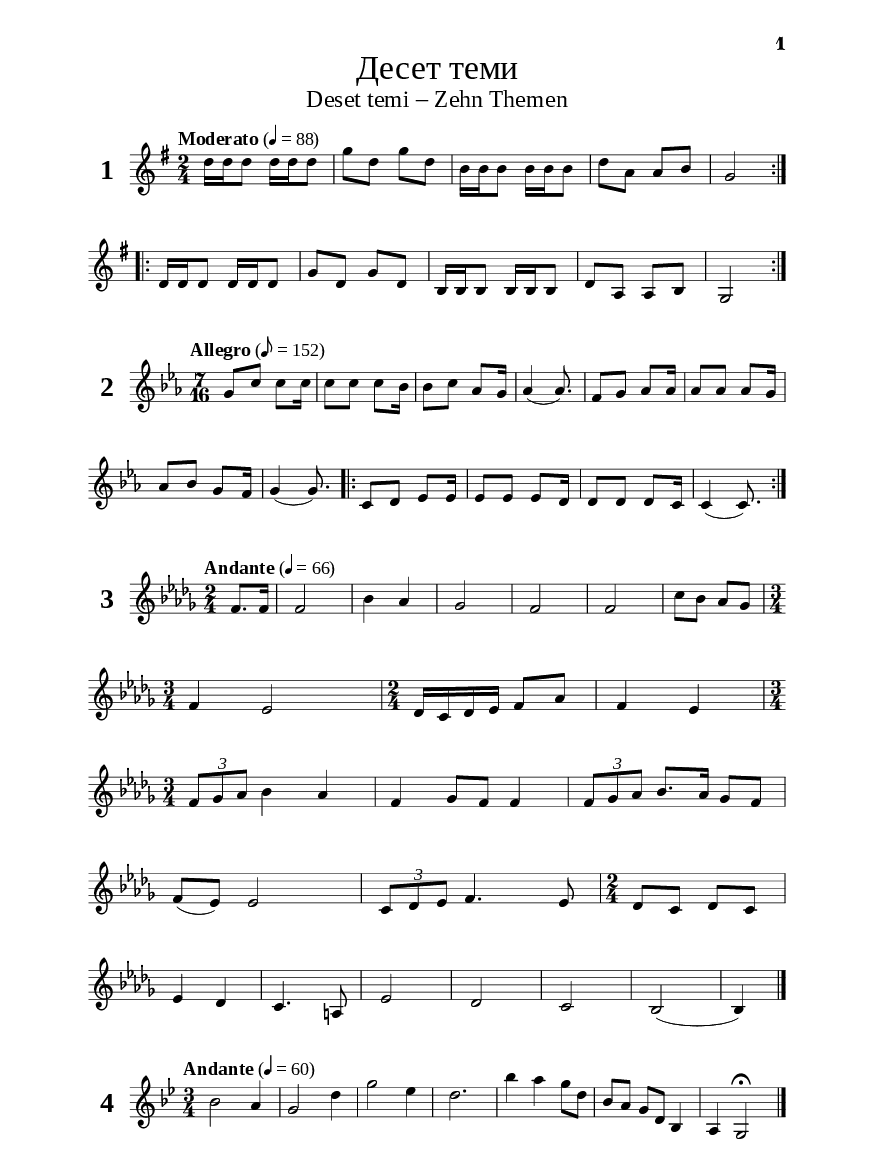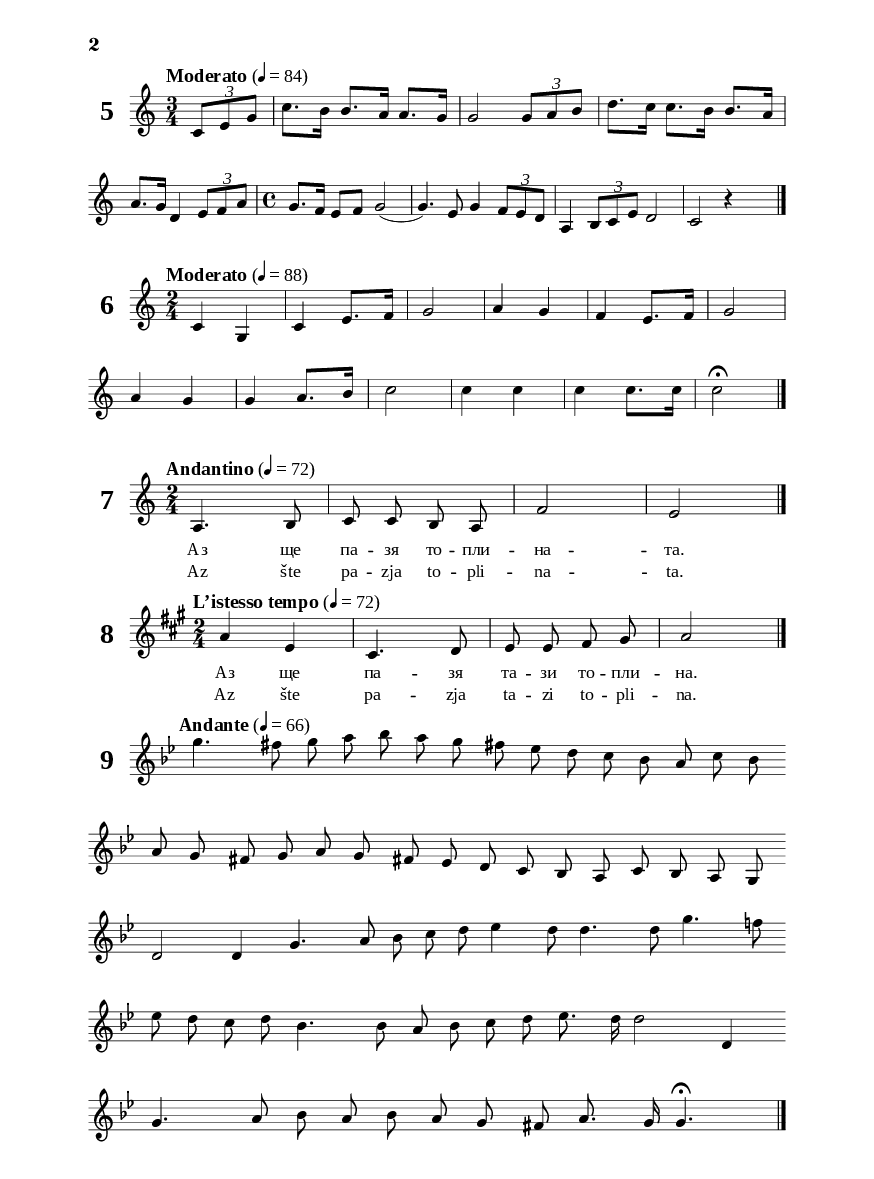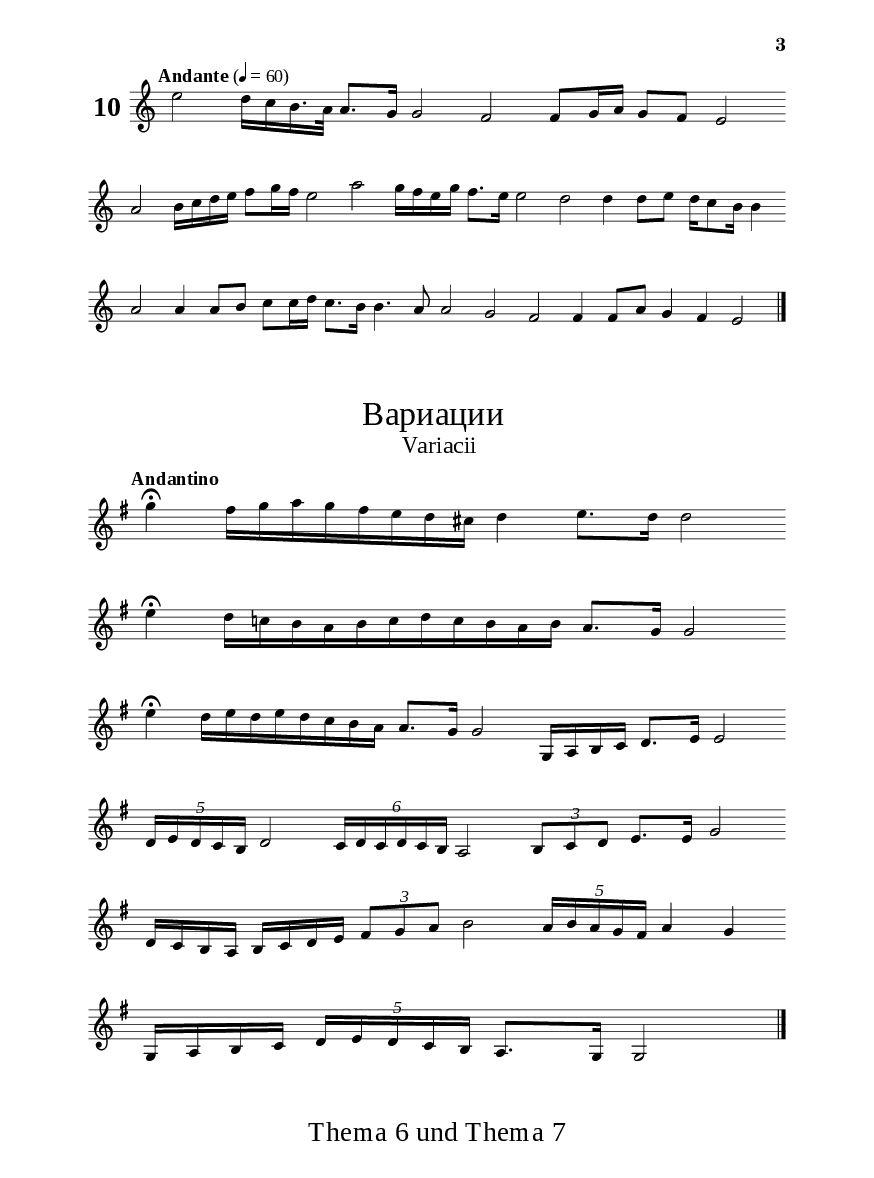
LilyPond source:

\version "2.24.4"

% include paper part and global functions
\include "include/globals.ily"
\bookpart {
  \label #'ref182
  \tocItem \markup "Десет теми – Deset temi"
\paper {
  print-all-headers = ##t
  print-page-number = ##t
  print-first-page-number = ##t


  % put page numbers on the top and change the font style.
  oddHeaderMarkup = \markup
  \fill-line {
    ""
    \unless \on-first-page-of-part \fromproperty #'header:instrument
    \if \should-print-page-number \abs-fontsize #7 { \number \fromproperty #'page:page-number-string }
  }
  %% evenHeaderMarkup would inherit the value of
  %% oddHeaderMarkup if it were not defined here
  evenHeaderMarkup = \markup
  \fill-line {
    \if \should-print-page-number \abs-fontsize #7 { \number \fromproperty #'page:page-number-string }
    \unless \on-first-page-of-part \fromproperty #'header:instrument
    ""
  }

  oddFooterMarkup = \markup ""

  evenFooterMarkup = ""
  left-margin = 1.5\cm
  right-margin = 1.5\cm
  top-margin = 1\cm
  bottom-margin = 1.2\cm
  ragged-bottom = ##t % do not spread the staves to fill the whole vertical space
  top-markup-spacing.basic-distance = 0\mm % margin between page number and system for the first page
  top-system-spacing.basic-distance = 10\mm % margin between page number and system for the other pages

  % change distance between staves
  system-system-spacing =
  #'((basic-distance . 15.5)
     (minimum-distance . 6)
     (padding . 1)
     (stretchability . 12))
}

\header {
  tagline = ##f
}


  \score {
    %1
    \version "2.24.4"
\layout {
  indent = 0.7\cm % first line indentation
  ragged-last = ##f % do spread last line to fill the whole space
  \override Staff.BarLine.thick-thickness = #4 %make the end and repeat bars thiner
  \override Score.VoltaBracket.font-size = #-2.3 % make the repeat number fontsize smaller
  
  \context {
    \Score
    \omit BarNumber %remove bar numbers
    \override MetronomeMark.font-size = #1.5 % increase the tempo fontsize
  } % context

  \context {
    % change staff size
    \Staff
    \override StaffSymbol.thickness = #0.5
    \override BarLine.hair-thickness = #1
    \override TupletNumber.font-size = #0.3 % increase the triol number
  }

  \context {
    % adjust space between staff and lyrics and between the two lyric lines
    \Lyrics
    \override LyricHyphen.minimum-length = #0.5 %force a hyphen
    \override LyricHyphen.minimum-distance = #1 %force a hyphen
    \override StanzaNumber.font-series = #'normal % make stanza number font normal
    \override VerticalAxisGroup.nonstaff-relatedstaff-spacing = #'(
                                                                    (basic-distance . 4.5)
                                                                    (padding . 1.5)
                                                                    )
    \override VerticalAxisGroup.nonstaff-nonstaff-spacing = #'((minimum-distance . 3))
  }
} % layout


    \new Voice \absolute {
      \clef treble
      \key g \major
      \time 2/4
      \tempoFunc "Moderato" 4 "88"
      \autoBeamOff
      \set Staff.instrumentName = \markup \bold \fontsize #+5 {"1"}


      d''16 [  d''16  d''8 ]  d''16
      [  d''16  d''8 ] | % 2
      g''8 [  d''8 ]  g''8 [  d''8
      ] | % 3
      b'16 [  b'16  b'8 ]  b'16 [
      b'16  b'8 ] | % 4
      d''8 [  a'8 ]  a'8 [  b'8 ] | % 5
      g'2
      \bar ":|.|:"
      \break

      | % 6
      d'16 [  d'16  d'8 ]  d'16 [
      d'16  d'8 ] | % 7
      g'8 [  d'8 ]  g'8 [  d'8 ] | % 8
      b16 [  b16  b8 ]  b16 [  b16
      b8 ] | % 9
      d'8 [  a8 ]  a8 [  b8 ] |
      g2
      \bar ":|."
      | % 11
    }

    %    \addlyrics {}

    \header {
      title = \titleFunc "Десет теми" "Deset temi – Zehn Themen"
    }

    \midi{}

  } % score



  \score {
    %2
    \version "2.24.4"
\layout {
  indent = 0.7\cm % first line indentation
  ragged-last = ##f % do spread last line to fill the whole space
  \override Staff.BarLine.thick-thickness = #4 %make the end and repeat bars thiner
  \override Score.VoltaBracket.font-size = #-2.3 % make the repeat number fontsize smaller
  
  \context {
    \Score
    \omit BarNumber %remove bar numbers
    \override MetronomeMark.font-size = #1.5 % increase the tempo fontsize
  } % context

  \context {
    % change staff size
    \Staff
    \override StaffSymbol.thickness = #0.5
    \override BarLine.hair-thickness = #1
    \override TupletNumber.font-size = #0.3 % increase the triol number
  }

  \context {
    % adjust space between staff and lyrics and between the two lyric lines
    \Lyrics
    \override LyricHyphen.minimum-length = #0.5 %force a hyphen
    \override LyricHyphen.minimum-distance = #1 %force a hyphen
    \override StanzaNumber.font-series = #'normal % make stanza number font normal
    \override VerticalAxisGroup.nonstaff-relatedstaff-spacing = #'(
                                                                    (basic-distance . 4.5)
                                                                    (padding . 1.5)
                                                                    )
    \override VerticalAxisGroup.nonstaff-nonstaff-spacing = #'((minimum-distance . 3))
  }
} % layout


    \new Voice \absolute {
      \clef treble
      \key c \minor
      \time 7/16

      \tempoFunc "Allegro" 8 "152"
      \autoBeamOff
      \set Staff.instrumentName = \markup \bold \fontsize #+5 {"2"}

      g'8 [  c''8 ]  c''8 [  c''16 ] | % 12
      c''8 [  c''8 ]  c''8 [  bes'16
      ] | % 13
      bes'8 [  c''8 ]  as'8 [  g'16 ] | % 14
      as'4 (  as'8. ) | % 15
      f'8 [  g'8 ]  as'8 [  as'16 ] | % 16
      as'8 [  as'8 ]  as'8 [  g'16 ] \break | % 17
      as'8 [  bes'8 ]  g'8 [  f'16 ] | % 18
      g'4 (  g'8. ) \bar ".|:"
      | % 19
      c'8 [  d'8 ]  es'8 [  es'16 ] |

      es'8 [  es'8 ]  es'8 [  d'16 ] | % 21
      d'8 [  d'8 ]  d'8 [  c'16 ] | % 22
      c'4 (  c'8. ) |
      \bar ":|."
    }

    %    \addlyrics {}

    \midi{}

  } % score




  \score {
    %3
    \version "2.24.4"
\layout {
  indent = 0.7\cm % first line indentation
  ragged-last = ##f % do spread last line to fill the whole space
  \override Staff.BarLine.thick-thickness = #4 %make the end and repeat bars thiner
  \override Score.VoltaBracket.font-size = #-2.3 % make the repeat number fontsize smaller
  
  \context {
    \Score
    \omit BarNumber %remove bar numbers
    \override MetronomeMark.font-size = #1.5 % increase the tempo fontsize
  } % context

  \context {
    % change staff size
    \Staff
    \override StaffSymbol.thickness = #0.5
    \override BarLine.hair-thickness = #1
    \override TupletNumber.font-size = #0.3 % increase the triol number
  }

  \context {
    % adjust space between staff and lyrics and between the two lyric lines
    \Lyrics
    \override LyricHyphen.minimum-length = #0.5 %force a hyphen
    \override LyricHyphen.minimum-distance = #1 %force a hyphen
    \override StanzaNumber.font-series = #'normal % make stanza number font normal
    \override VerticalAxisGroup.nonstaff-relatedstaff-spacing = #'(
                                                                    (basic-distance . 4.5)
                                                                    (padding . 1.5)
                                                                    )
    \override VerticalAxisGroup.nonstaff-nonstaff-spacing = #'((minimum-distance . 3))
  }
} % layout


    \new Voice \absolute {
      \clef treble
      \key bes \minor
      \time 2/4
      \tempoFunc "Andante" 4 "66"
      \partial 4
      \set Staff.instrumentName = \markup \bold \fontsize #+5 {"3"}

      f'8. f'16 | % 2
      f'2 | % 3
      bes'4  as'4 | % 4
      ges'2 | % 5
      f'2 | % 6
      f'2  | % 7
      c''8  bes'8  as'8  ges'8 \break  | % 8
      \time 3/4  | % 8
      f'4  es'2 | % 9
      \time 2/4  | % 9

      des'16
      c'16 des'16  es'16
      f'8  as'8 |
      f'4 es'4 \break | % 11
      \time 3/4  | % 11
      \times 2/3  {
        f'8 ges'8
        as'8
      }
      bes'4  as'4 | % 12
      f'4  ges'8  [  f'8  ]  f'4 | % 13
      \times 2/3  {
        f'8  ges'8
        as'8
      }
      bes'8.  as'16  ges'8  f'8 \break | % 14
      f'8 ( [  es'8 ) ]  es'2
      | % 15

      \times 2/3  {
        c'8  des'8  es'8
      }
      f'4.  es'8 | % 16
      \time 2/4  | % 16
      des'8  c'8
      des'8  c'8 \break | % 17
      es'4  des'4 | % 18
      c'4.  a8 | % 19
      es'2 |
      des'2 | % 21
      c'2 | % 22
      bes2 ( | bes4 )\bar "|."
    }

    %    \addlyrics {}

    \midi{}

  } % score




  \score {
    %3
    \version "2.24.4"
\layout {
  indent = 0.7\cm % first line indentation
  ragged-last = ##f % do spread last line to fill the whole space
  \override Staff.BarLine.thick-thickness = #4 %make the end and repeat bars thiner
  \override Score.VoltaBracket.font-size = #-2.3 % make the repeat number fontsize smaller
  
  \context {
    \Score
    \omit BarNumber %remove bar numbers
    \override MetronomeMark.font-size = #1.5 % increase the tempo fontsize
  } % context

  \context {
    % change staff size
    \Staff
    \override StaffSymbol.thickness = #0.5
    \override BarLine.hair-thickness = #1
    \override TupletNumber.font-size = #0.3 % increase the triol number
  }

  \context {
    % adjust space between staff and lyrics and between the two lyric lines
    \Lyrics
    \override LyricHyphen.minimum-length = #0.5 %force a hyphen
    \override LyricHyphen.minimum-distance = #1 %force a hyphen
    \override StanzaNumber.font-series = #'normal % make stanza number font normal
    \override VerticalAxisGroup.nonstaff-relatedstaff-spacing = #'(
                                                                    (basic-distance . 4.5)
                                                                    (padding . 1.5)
                                                                    )
    \override VerticalAxisGroup.nonstaff-nonstaff-spacing = #'((minimum-distance . 3))
  }
} % layout


    \new Voice \absolute {
      \clef treble
      \key g \minor
      \time 3/4
      \tempoFunc "Andante" 4 "60"
      \autoBeamOff
      \set Staff.instrumentName = \markup \bold \fontsize #+5 {"4"}

      bes'2  a'4 | % 24
      g'2  d''4 | % 25
      g''2  es''4 | % 26
      d''2. | % 27
      bes''4  a''4  g''8 [  d''8 ] | % 28
      bes'8 [  a'8 ]  g'8 [  d'8 ]
      bes4 | % 29
      a4  g2 ^\fermata \bar "|."
      |
    }

    \midi{}

  } % score



  \score {
    %4
    \version "2.24.4"
\layout {
  indent = 0.7\cm % first line indentation
  ragged-last = ##f % do spread last line to fill the whole space
  \override Staff.BarLine.thick-thickness = #4 %make the end and repeat bars thiner
  \override Score.VoltaBracket.font-size = #-2.3 % make the repeat number fontsize smaller
  
  \context {
    \Score
    \omit BarNumber %remove bar numbers
    \override MetronomeMark.font-size = #1.5 % increase the tempo fontsize
  } % context

  \context {
    % change staff size
    \Staff
    \override StaffSymbol.thickness = #0.5
    \override BarLine.hair-thickness = #1
    \override TupletNumber.font-size = #0.3 % increase the triol number
  }

  \context {
    % adjust space between staff and lyrics and between the two lyric lines
    \Lyrics
    \override LyricHyphen.minimum-length = #0.5 %force a hyphen
    \override LyricHyphen.minimum-distance = #1 %force a hyphen
    \override StanzaNumber.font-series = #'normal % make stanza number font normal
    \override VerticalAxisGroup.nonstaff-relatedstaff-spacing = #'(
                                                                    (basic-distance . 4.5)
                                                                    (padding . 1.5)
                                                                    )
    \override VerticalAxisGroup.nonstaff-nonstaff-spacing = #'((minimum-distance . 3))
  }
} % layout


    \new Voice \absolute {
      \set Staff.instrumentName = \markup \bold \fontsize #+5 {"5"}
      \key c \major
      \time 3/4
      \tempoFunc "Moderato" 4 "84"
      \once \omit TupletBracket
      \partial 4
      \times 2/3  {
        c'8 [  e'8  g'8 ]
      } | % 31
      c''8. [  b'16 ]  b'8. [  a'16 ]
      a'8. [  g'16 ] | % 32
      g'2 \once \omit TupletBracket
      \times 2/3  {
        g'8 [  a'8  b'8 ]
      }
      | % 33
      d''8. [  c''16 ]  c''8. [  b'16
      ]  b'8. [  a'16 ] \break | % 34
      a'8. [  g'16 ]  d'4 \once \omit TupletBracket
      \times 2/3  {
        e'8 [  f'8  a'8 ]
      }
      | % 35
      \time 4/4  | % 35
      g'8. [  f'16 ]  e'8 [  f'8 ]  g'2
      ( | % 36
      g'4. )  e'8  g'4 \once \omit TupletBracket
      \times 2/3  {
        f'8 [  e'8  d'8 ]
      }
      | % 37
      a4 \once \omit TupletBracket
      \times 2/3  {
        b8 [  c'8  e'8 ]
      }
      d'2 | % 38
      c'2 r4 s4 \bar "|."
      | % 39
    }

    %    \addlyrics {}

    \midi{}

  } % score



  \score {
    %5
    \version "2.24.4"
\layout {
  indent = 0.7\cm % first line indentation
  ragged-last = ##f % do spread last line to fill the whole space
  \override Staff.BarLine.thick-thickness = #4 %make the end and repeat bars thiner
  \override Score.VoltaBracket.font-size = #-2.3 % make the repeat number fontsize smaller
  
  \context {
    \Score
    \omit BarNumber %remove bar numbers
    \override MetronomeMark.font-size = #1.5 % increase the tempo fontsize
  } % context

  \context {
    % change staff size
    \Staff
    \override StaffSymbol.thickness = #0.5
    \override BarLine.hair-thickness = #1
    \override TupletNumber.font-size = #0.3 % increase the triol number
  }

  \context {
    % adjust space between staff and lyrics and between the two lyric lines
    \Lyrics
    \override LyricHyphen.minimum-length = #0.5 %force a hyphen
    \override LyricHyphen.minimum-distance = #1 %force a hyphen
    \override StanzaNumber.font-series = #'normal % make stanza number font normal
    \override VerticalAxisGroup.nonstaff-relatedstaff-spacing = #'(
                                                                    (basic-distance . 4.5)
                                                                    (padding . 1.5)
                                                                    )
    \override VerticalAxisGroup.nonstaff-nonstaff-spacing = #'((minimum-distance . 3))
  }
} % layout


    \new Voice \absolute {
      \set Staff.instrumentName = \markup \bold \fontsize #+5 {"6"}
      \key c \major
      \time 2/4
      \tempoFunc "Moderato" 4 "88"
      \autoBeamOff
      c'4  g4 |
      c'4  e'8. [  f'16 ] | % 41
      g'2 | % 42
      a'4  g'4 | % 43
      f'4  e'8. [  f'16 ] | % 44
      g'2 \break | % 45
      a'4  g'4 | % 46
      g'4  a'8. [  b'16 ] | % 47
      c''2 | % 48
      c''4  c''4 | % 49
      c''4  c''8. [  c''16 ] |
      c''2\fermata \bar "|."

    }

    %    \addlyrics {}

    \midi{}

  } % score



  \score {
    %6
    \version "2.24.4"
\layout {
  indent = 0.7\cm % first line indentation
  ragged-last = ##f % do spread last line to fill the whole space
  \override Staff.BarLine.thick-thickness = #4 %make the end and repeat bars thiner
  \override Score.VoltaBracket.font-size = #-2.3 % make the repeat number fontsize smaller
  
  \context {
    \Score
    \omit BarNumber %remove bar numbers
    \override MetronomeMark.font-size = #1.5 % increase the tempo fontsize
  } % context

  \context {
    % change staff size
    \Staff
    \override StaffSymbol.thickness = #0.5
    \override BarLine.hair-thickness = #1
    \override TupletNumber.font-size = #0.3 % increase the triol number
  }

  \context {
    % adjust space between staff and lyrics and between the two lyric lines
    \Lyrics
    \override LyricHyphen.minimum-length = #0.5 %force a hyphen
    \override LyricHyphen.minimum-distance = #1 %force a hyphen
    \override StanzaNumber.font-series = #'normal % make stanza number font normal
    \override VerticalAxisGroup.nonstaff-relatedstaff-spacing = #'(
                                                                    (basic-distance . 4.5)
                                                                    (padding . 1.5)
                                                                    )
    \override VerticalAxisGroup.nonstaff-nonstaff-spacing = #'((minimum-distance . 3))
  }
} % layout


    \new Voice \absolute {
      \set Staff.instrumentName = \markup \bold \fontsize #+5 {"7"}
      \key a \minor
      \time 2/4
      \tempoFunc "Andantino" 4 "72"
      \autoBeamOff
      a4. b8|
      c'8  c'8  b8  a8
      f'2 | % 54
      e'2 \bar "|."
      \break | % 55
    }

    \addlyrics {
      Аз ще па -- зя то -- пли -- на -- та.
    }
    \addlyrics {
      Az šte pa -- zja to -- pli -- na -- ta.
    }

    \midi{}

  } % score


  \score {
    %7
    \version "2.24.4"
\layout {
  indent = 0.7\cm % first line indentation
  ragged-last = ##f % do spread last line to fill the whole space
  \override Staff.BarLine.thick-thickness = #4 %make the end and repeat bars thiner
  \override Score.VoltaBracket.font-size = #-2.3 % make the repeat number fontsize smaller
  
  \context {
    \Score
    \omit BarNumber %remove bar numbers
    \override MetronomeMark.font-size = #1.5 % increase the tempo fontsize
  } % context

  \context {
    % change staff size
    \Staff
    \override StaffSymbol.thickness = #0.5
    \override BarLine.hair-thickness = #1
    \override TupletNumber.font-size = #0.3 % increase the triol number
  }

  \context {
    % adjust space between staff and lyrics and between the two lyric lines
    \Lyrics
    \override LyricHyphen.minimum-length = #0.5 %force a hyphen
    \override LyricHyphen.minimum-distance = #1 %force a hyphen
    \override StanzaNumber.font-series = #'normal % make stanza number font normal
    \override VerticalAxisGroup.nonstaff-relatedstaff-spacing = #'(
                                                                    (basic-distance . 4.5)
                                                                    (padding . 1.5)
                                                                    )
    \override VerticalAxisGroup.nonstaff-nonstaff-spacing = #'((minimum-distance . 3))
  }
} % layout


    \new Voice \absolute {
      \set Staff.instrumentName = \markup \bold \fontsize #+5 {"8"}
      \key a \major
      \time 2/4
      \tempoFunc "L’istesso tempo" 4 "72"
      \autoBeamOff
      a'4  e'4 | % 56
      cis'4.  d'8
      e'8   e'8   fis'8  gis'8 | % 58
      a'2 \bar "|."
      \break | % 59
    }

    \addlyrics {
      Аз ще па -- зя та -- зи то -- пли -- на.
    }
    \addlyrics {
      Az šte pa -- zja ta -- zi to -- pli -- na.
    }

    \midi{}

  } % score



  \score {
    %8
    \version "2.24.4"
\layout {
  indent = 0.7\cm % first line indentation
  ragged-last = ##f % do spread last line to fill the whole space
  \override Staff.BarLine.thick-thickness = #4 %make the end and repeat bars thiner
  \override Score.VoltaBracket.font-size = #-2.3 % make the repeat number fontsize smaller
  
  \context {
    \Score
    \omit BarNumber %remove bar numbers
    \override MetronomeMark.font-size = #1.5 % increase the tempo fontsize
  } % context

  \context {
    % change staff size
    \Staff
    \override StaffSymbol.thickness = #0.5
    \override BarLine.hair-thickness = #1
    \override TupletNumber.font-size = #0.3 % increase the triol number
  }

  \context {
    % adjust space between staff and lyrics and between the two lyric lines
    \Lyrics
    \override LyricHyphen.minimum-length = #0.5 %force a hyphen
    \override LyricHyphen.minimum-distance = #1 %force a hyphen
    \override StanzaNumber.font-series = #'normal % make stanza number font normal
    \override VerticalAxisGroup.nonstaff-relatedstaff-spacing = #'(
                                                                    (basic-distance . 4.5)
                                                                    (padding . 1.5)
                                                                    )
    \override VerticalAxisGroup.nonstaff-nonstaff-spacing = #'((minimum-distance . 3))
  }
} % layout


    \new Voice \absolute {
      \set Staff.instrumentName = \markup \bold \fontsize #+5 {"9"}
      \key g \minor
      \omit Score.TimeSignature
      \cadenzaOn % allows custom bar lines
      \tempoFunc "Andante" 4 "66"

      g''4.fis''8 g''
      a'' bes'' a'' g''
      fis''! es'' d'' c''
      bes' a' c'' bes'  \break
      a' g' fis' g'
      a' g' fis'! es'
      d' c' bes a
      c' bes a g  \break
      d'2 d'4  g'4. a'8
      bes'8 c''8 d''8 es''4
      d''8 d''4. d''8
      g''4. f''8 \break
      es''8 d''8  c''8 d''8 bes'4.bes'8
      a'8 bes'8 c''8 d''8
      es''8. d''16 d''2 d'4 \break
      g'4.  a'8  bes'  a'
      bes' a'  g' fis'!
      a'8. g'16
      g'4.\fermata
      \bar "|." \break % 75
    }
    \midi{}
  } % score

  \pageBreak

  \score {
    %9
    \version "2.24.4"
\layout {
  indent = 0.7\cm % first line indentation
  ragged-last = ##f % do spread last line to fill the whole space
  \override Staff.BarLine.thick-thickness = #4 %make the end and repeat bars thiner
  \override Score.VoltaBracket.font-size = #-2.3 % make the repeat number fontsize smaller
  
  \context {
    \Score
    \omit BarNumber %remove bar numbers
    \override MetronomeMark.font-size = #1.5 % increase the tempo fontsize
  } % context

  \context {
    % change staff size
    \Staff
    \override StaffSymbol.thickness = #0.5
    \override BarLine.hair-thickness = #1
    \override TupletNumber.font-size = #0.3 % increase the triol number
  }

  \context {
    % adjust space between staff and lyrics and between the two lyric lines
    \Lyrics
    \override LyricHyphen.minimum-length = #0.5 %force a hyphen
    \override LyricHyphen.minimum-distance = #1 %force a hyphen
    \override StanzaNumber.font-series = #'normal % make stanza number font normal
    \override VerticalAxisGroup.nonstaff-relatedstaff-spacing = #'(
                                                                    (basic-distance . 4.5)
                                                                    (padding . 1.5)
                                                                    )
    \override VerticalAxisGroup.nonstaff-nonstaff-spacing = #'((minimum-distance . 3))
  }
} % layout


    \new Voice \absolute {
      \set Staff.instrumentName = \markup \bold \fontsize #+5 {"10"}
      \key a \minor
      \omit Score.TimeSignature
      \cadenzaOn % allows custom bar lines
      \tempoFunc "Andante" 4 "60"
      e''2d''16 [c''16b'16.
      a'32 ]
      a'8. [ g'16 ] g'2
      f'2  f'8 [  g'16  a'16 ] % 78
      g'8 [  f'8 ]  e'2 \break  % 79
      a'2b'16 [c''16d''16
      e''16 ]
      f''8 [g''16f''16 ]e''2
      a''2g''16 [f''16e''16
      g''16 ]  % 82
      f''8. [e''16 ] e''2
      d''2d''4  % 84
      d''8 [e''8 ]d''16 [c''8
      b'16 ] b'4 \break
      a'2  a'4  % 86
      a'8 [  b'8 ]c''8 [c''16
      d''16 ]c''8. [b'16 ]  % 87
      b'4. a'8  a'2 g'2  % 89
      f'2  f'4
      f'8 [ a'8 ]  g'4  f'4  % 91
      e'2 \bar "|."
    }
    \midi{}
  } % score

  \markup \empty-two
  \label #'ref183
  \tocItem \markup "Вариации – Variacii "
  \score {
    \include "include/score-layout.ily"
    \new Voice \absolute {
      \clef treble
      \key g \major
      \omit Score.TimeSignature
      \cadenzaOn % allows custom bar lines
      \tempo "Andantino"
      g''4 \fermata fis''16 [g''16 a''16 g''16  fis''16 e''16 d''16cis''16 ]
      d''4e''8. [d''16 ] d''2 \break
      e''4 \fermata d''16 [c''16 b'16 a'16 b'16 c''16 d''16 c''16
      b'16  a'16  b'16 ]

      a'8. [  g'16 ]  g'2 \break % 96
      e''4 \fermata d''16 [e''16 d''16
      e''16 d''16 c''16 b'16
      a'16 ]  % 97
      a'8. [  g'16 ]  g'2 % 98
      g16 [  a16  b16  c'16 ]  d'8. [
      e'16 ]  e'2  \break
      \once \omit TupletBracket
      \times 4/5  {
        d'16 [  e'16  d'16  c'16  b16
        ]
      }
      d'2
      \once \omit TupletBracket
      \times 4/6  {
        c'16 [  d'16  c'16  d'16  c'16
        b16 ]
      }
      a2 % 101
      \once \omit TupletBracket
      \times 2/3  {
        b8 [  c'8  d'8 ]
      }
      e'8. [  e'16 ]  g'2 \break
      d'16 [  c'16  b16  a16 ]  b16 [
      c'16  d'16  e'16 ] \once \omit TupletBracket
      \times 2/3  {
        fis'8 [  g'8  a'8 ]
      }
      b'2 \once \omit TupletBracket
      \times 4/5  {
        a'16 [  b'16  a'16  g'16
        fis'16 ]
      }
      a'4  g'4 \break
      g16 [  a16  b16  c'16 ] \once \omit
      TupletBracket
      \times 4/5  {
        d'16 [  e'16  d'16  c'16  b16
        ]
      }
      a8. [ g16]  % 105
      g2 \bar "|."
    }

    \addlyrics {}

    \header {
      title = \titleFunc "Вариации "" Variacii"
    }

    \midi{}

  } % score
  \markup \empty-two
  \version "2.24.4"

\markup \fill-line { \fontsize #deTitleFontSize "Thema 6 und Thema 7" }
\markup \null
\markup \null
\markup \abs-fontsize #11 \override #`(baseline-skip . ,bgCoupletBaselineSkip) {
  \fill-line {
    \hspace #0.1
    \column {
      \line {
        \bold "  "
        \column {
          "Ich werde die Wärme bewahren."
          "Ich werde diese Wärme bewahren."
        }
      }
      
    }\hspace #0.1
  }
}


} % bookpart

% Più mosso
%
